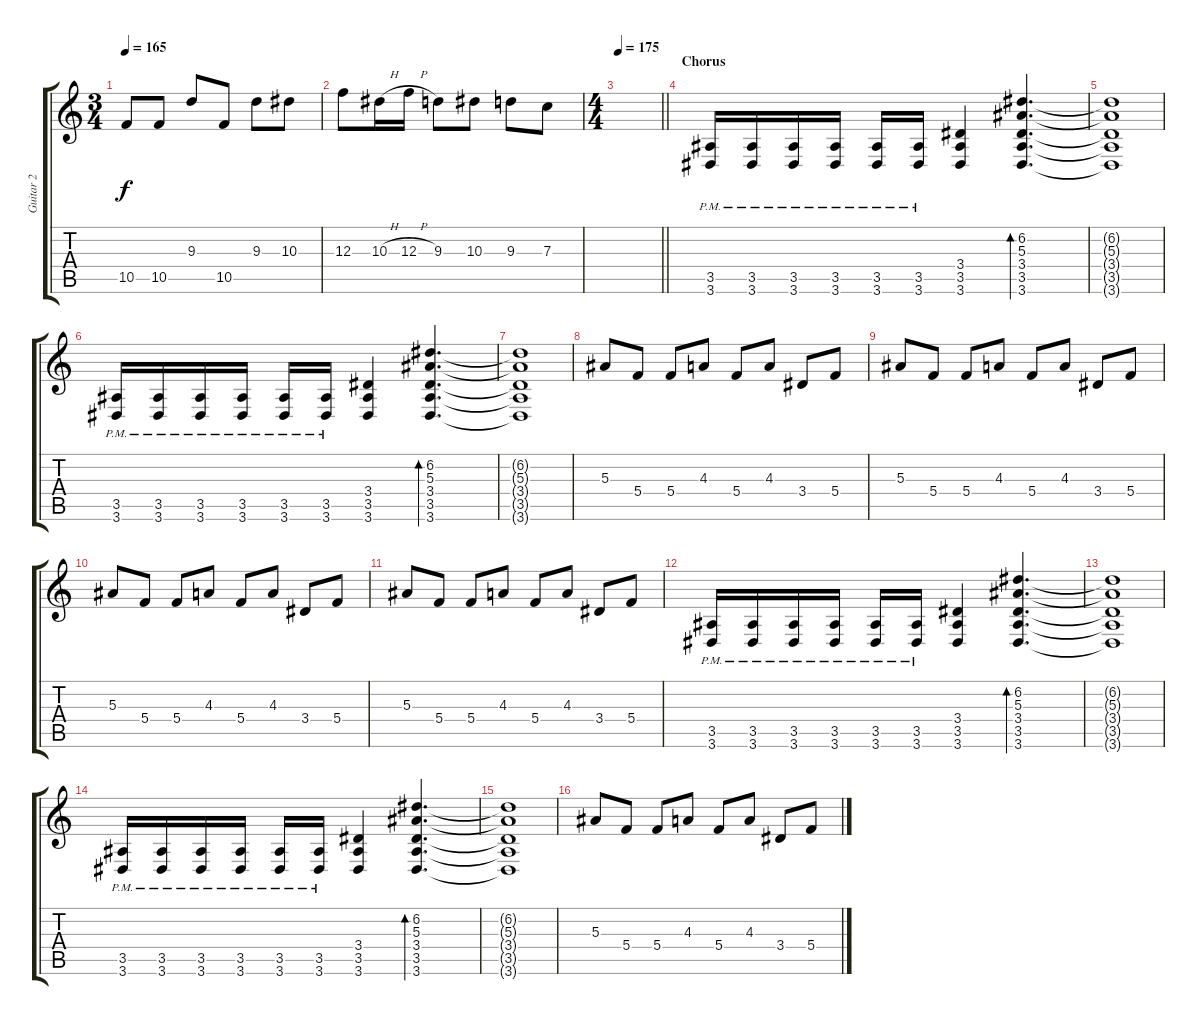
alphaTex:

\track ("Guitar 2" "Guitar 2") {instrument distortionguitar}
\staff {score tabs}
\tuning (D4 A3 F3 C3 G2 C2) {hide}
\ts (3 4)
\tempo 165
\clef g2
\ks c
10.5.8{dy f} 10.5.8 9.3.8 10.5.8 9.3.8 10.3.8 |
12.3.8 10.3{h}.16 12.3{h}.16 9.3.8 10.3.8 9.3.8 7.3.8 |
\ts (4 4)
\tempo 175
\barLineRight lightlight
|
\section ("" "Chorus")
(3.5{pm} 3.6{pm}).16{instrument distortionguitar} (3.5{pm} 3.6{pm}).16 (3.5{pm} 3.6{pm}).16 (3.5{pm} 3.6{pm}).16 (3.5{pm} 3.6{pm}).16 (3.5{pm} 3.6{pm}).16 (3.4 3.5 3.6).4 (6.2 5.3 3.4 3.5 3.6).4{d bd 120} |
(6.2{t} 5.3{t} 3.4{t} 3.5{t} 3.6{t}).1 |
(3.5{pm} 3.6{pm}).16 (3.5{pm} 3.6{pm}).16 (3.5{pm} 3.6{pm}).16 (3.5{pm} 3.6{pm}).16 (3.5{pm} 3.6{pm}).16 (3.5{pm} 3.6{pm}).16 (3.4 3.5 3.6).4 (6.2 5.3 3.4 3.5 3.6).4{d bd 120} |
(6.2{t} 5.3{t} 3.4{t} 3.5{t} 3.6{t}).1 |
5.3.8 5.4.8 5.4.8 4.3.8 5.4.8 4.3.8 3.4.8 5.4.8 |
5.3.8 5.4.8 5.4.8 4.3.8 5.4.8 4.3.8 3.4.8 5.4.8 |
5.3.8 5.4.8 5.4.8 4.3.8 5.4.8 4.3.8 3.4.8 5.4.8 |
5.3.8 5.4.8 5.4.8 4.3.8 5.4.8 4.3.8 3.4.8 5.4.8 |
(3.5{pm} 3.6{pm}).16 (3.5{pm} 3.6{pm}).16 (3.5{pm} 3.6{pm}).16 (3.5{pm} 3.6{pm}).16 (3.5{pm} 3.6{pm}).16 (3.5{pm} 3.6{pm}).16 (3.4 3.5 3.6).4 (6.2 5.3 3.4 3.5 3.6).4{d bd 120} |
(6.2{t} 5.3{t} 3.4{t} 3.5{t} 3.6{t}).1 |
(3.5{pm} 3.6{pm}).16 (3.5{pm} 3.6{pm}).16 (3.5{pm} 3.6{pm}).16 (3.5{pm} 3.6{pm}).16 (3.5{pm} 3.6{pm}).16 (3.5{pm} 3.6{pm}).16 (3.4 3.5 3.6).4 (6.2 5.3 3.4 3.5 3.6).4{d bd 120} |
(6.2{t} 5.3{t} 3.4{t} 3.5{t} 3.6{t}).1 |
5.3.8 5.4.8 5.4.8 4.3.8 5.4.8 4.3.8 3.4.8 5.4.8
